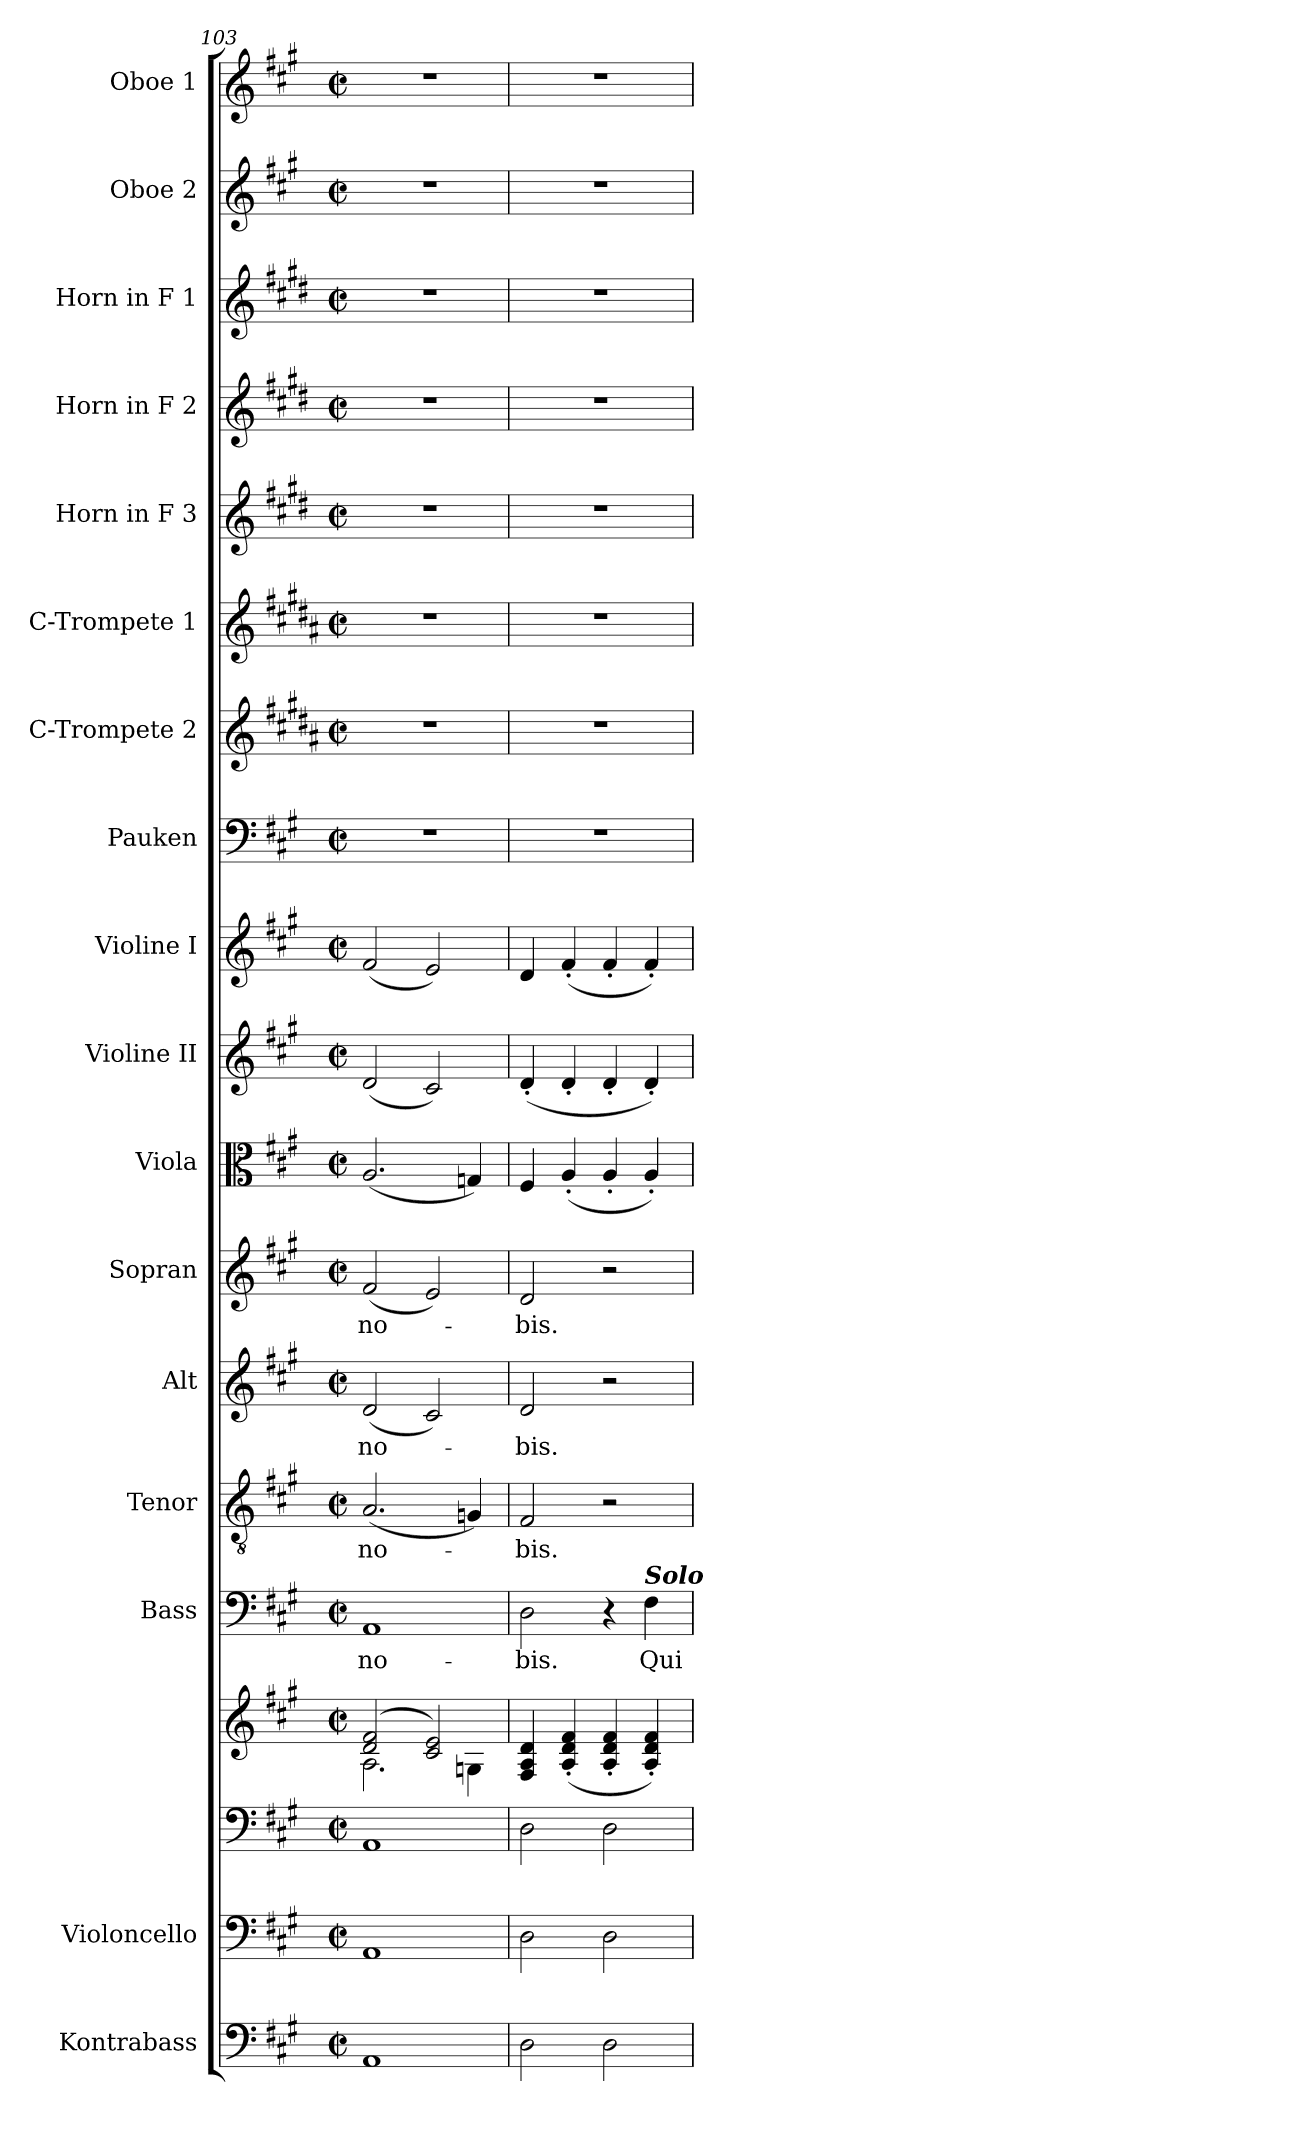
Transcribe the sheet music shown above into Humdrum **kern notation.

**kern	**kern	**kern	**kern	**kern	**text	**kern	**text	**kern	**text	**kern	**text	**kern	**kern	**kern	**kern	**kern	**kern	**kern	**kern	**kern	**kern	**kern
*part18	*part17	*part16	*part16	*part15	*part15	*part14	*part14	*part13	*part13	*part12	*part12	*part11	*part10	*part9	*part8	*part7	*part6	*part5	*part4	*part3	*part2	*part1
*staff19	*staff18	*staff17	*staff16	*staff15	*staff15	*staff14	*staff14	*staff13	*staff13	*staff12	*staff12	*staff11	*staff10	*staff9	*staff8	*staff7	*staff6	*staff5	*staff4	*staff3	*staff2	*staff1
*I"Kontrabass	*I"Violoncello	*	*	*I"Bass	*	*I"Tenor	*	*I"Alt	*	*I"Sopran	*	*I"Viola	*I"Violine II	*I"Violine I	*I"Pauken	*I"C-Trompete 2	*I"C-Trompete 1	*I"Horn in F 3	*I"Horn in F 2	*I"Horn in F 1	*I"Oboe 2	*I"Oboe 1
*I'Kb.	*I'Vc.	*	*	*I'B.	*	*I'T.	*	*I'A.	*	*I'S.	*	*I'Vla.	*I'Vl. II	*I'Vl. I	*I'Pk.	*I'C Trp. 2	*I'C Trp. 1	*	*	*	*I'Ob. 2	*I'Ob. 1
*clefF4	*clefF4	*clefF4	*clefG2	*clefF4	*	*clefGv2	*	*clefG2	*	*clefG2	*	*clefC3	*clefG2	*clefG2	*clefF4	*clefG2	*clefG2	*clefG2	*clefG2	*clefG2	*clefG2	*clefG2
*ITrd7c12	*	*	*	*	*	*	*	*	*	*	*	*	*	*	*	*ITrd1c2	*ITrd1c2	*ITrd4c7	*ITrd4c7	*ITrd4c7	*	*
*k[f#c#g#]	*k[f#c#g#]	*k[f#c#g#]	*k[f#c#g#]	*k[f#c#g#]	*	*k[f#c#g#]	*	*k[f#c#g#]	*	*k[f#c#g#]	*	*k[f#c#g#]	*k[f#c#g#]	*k[f#c#g#]	*k[f#c#g#]	*k[f#c#g#]	*k[f#c#g#]	*k[f#c#g#]	*k[f#c#g#]	*k[f#c#g#]	*k[f#c#g#]	*k[f#c#g#]
*A:	*A:	*A:	*A:	*A:	*	*A:	*	*A:	*	*A:	*	*A:	*A:	*A:	*A:	*A:	*A:	*A:	*A:	*A:	*A:	*A:
*M2/2	*M2/2	*M2/2	*M2/2	*M2/2	*	*M2/2	*	*M2/2	*	*M2/2	*	*M2/2	*M2/2	*M2/2	*M2/2	*M2/2	*M2/2	*M2/2	*M2/2	*M2/2	*M2/2	*M2/2
*met(c|)	*met(c|)	*met(c|)	*met(c|)	*met(c|)	*	*met(c|)	*	*met(c|)	*	*met(c|)	*	*met(c|)	*met(c|)	*met(c|)	*met(c|)	*met(c|)	*met(c|)	*met(c|)	*met(c|)	*met(c|)	*met(c|)	*met(c|)
=103	=103	=103	=103	=103	=103	=103	=103	=103	=103	=103	=103	=103	=103	=103	=103	=103	=103	=103	=103	=103	=103	=103
*	*	*	*^	*	*	*	*	*	*	*	*	*	*	*	*	*	*	*	*	*	*	*
!	!	!	!	!	!	!LO:LY:b	!	!LO:LY:b	!	!LO:LY:b	!	!LO:LY:b	!	!	!	!	!	!	!	!	!	!	!
1AAA	1AA	1AA	(2d/ 2f#/	2.A\	1AA	no-	(<2.A/	no-	(<2d/	no-	(<2f#/	no-	(<2.A/	(<2d/	(<2f#/	1r	1r	1r	1r	1r	1r	1r	1r
.	.	.	2c#/ 2e/)	.	.	.	.	.	2c#/)	.	2e/)	.	.	2c#/)	2e/)	.	.	.	.	.	.	.	.
.	.	.	.	4Gn\	.	.	4Gn/)	.	.	.	.	.	4Gn/)	.	.	.	.	.	.	.	.	.	.
=104	=104	=104	=104	=104	=104	=104	=104	=104	=104	=104	=104	=104	=104	=104	=104	=104	=104	=104	=104	=104	=104	=104	=104
!	!	!	!	!	!	!LO:LY:b	!	!LO:LY:b	!	!LO:LY:b	!	!LO:LY:b	!	!	!	!	!	!	!	!	!	!	!
*	*	*	*v	*v	*	*	*	*	*	*	*	*	*	*	*	*	*	*	*	*	*	*	*
2DD\	2D\	2D\	4F#/ 4A/ 4d/	2D\	-bis.	2F#/	-bis.	2d/	-bis.	2d/	-bis.	4F#/	(<4d'</	4d/	1r	1r	1r	1r	1r	1r	1r	1r
.	.	.	(<4A/'< 4d/'< 4f#/'<	.	.	.	.	.	.	.	.	(<4A'</	4d'</	(<4f#'</	.	.	.	.	.	.	.	.
2DD\	2D\	2D\	4A/'< 4d/'< 4f#/'<	4r	.	2r	.	2r	.	2r	.	4A'</	4d'</	4f#'</	.	.	.	.	.	.	.	.
!	!	!	!	!LO:TX:a:Bi:t=Solo	!	!	!	!	!	!	!	!	!	!	!	!	!	!	!	!	!	!
!	!	!	!	!	!LO:LY:b	!	!	!	!	!	!	!	!	!	!	!	!	!	!	!	!	!
.	.	.	4A/'< 4d/'< 4f#/'<)	4F#\	Qui	.	.	.	.	.	.	4A'</)	4d'</)	4f#'</)	.	.	.	.	.	.	.	.
=	=	=	=	=	=	=	=	=	=	=	=	=	=	=	=	=	=	=	=	=	=	=
*-	*-	*-	*-	*-	*-	*-	*-	*-	*-	*-	*-	*-	*-	*-	*-	*-	*-	*-	*-	*-	*-	*-
